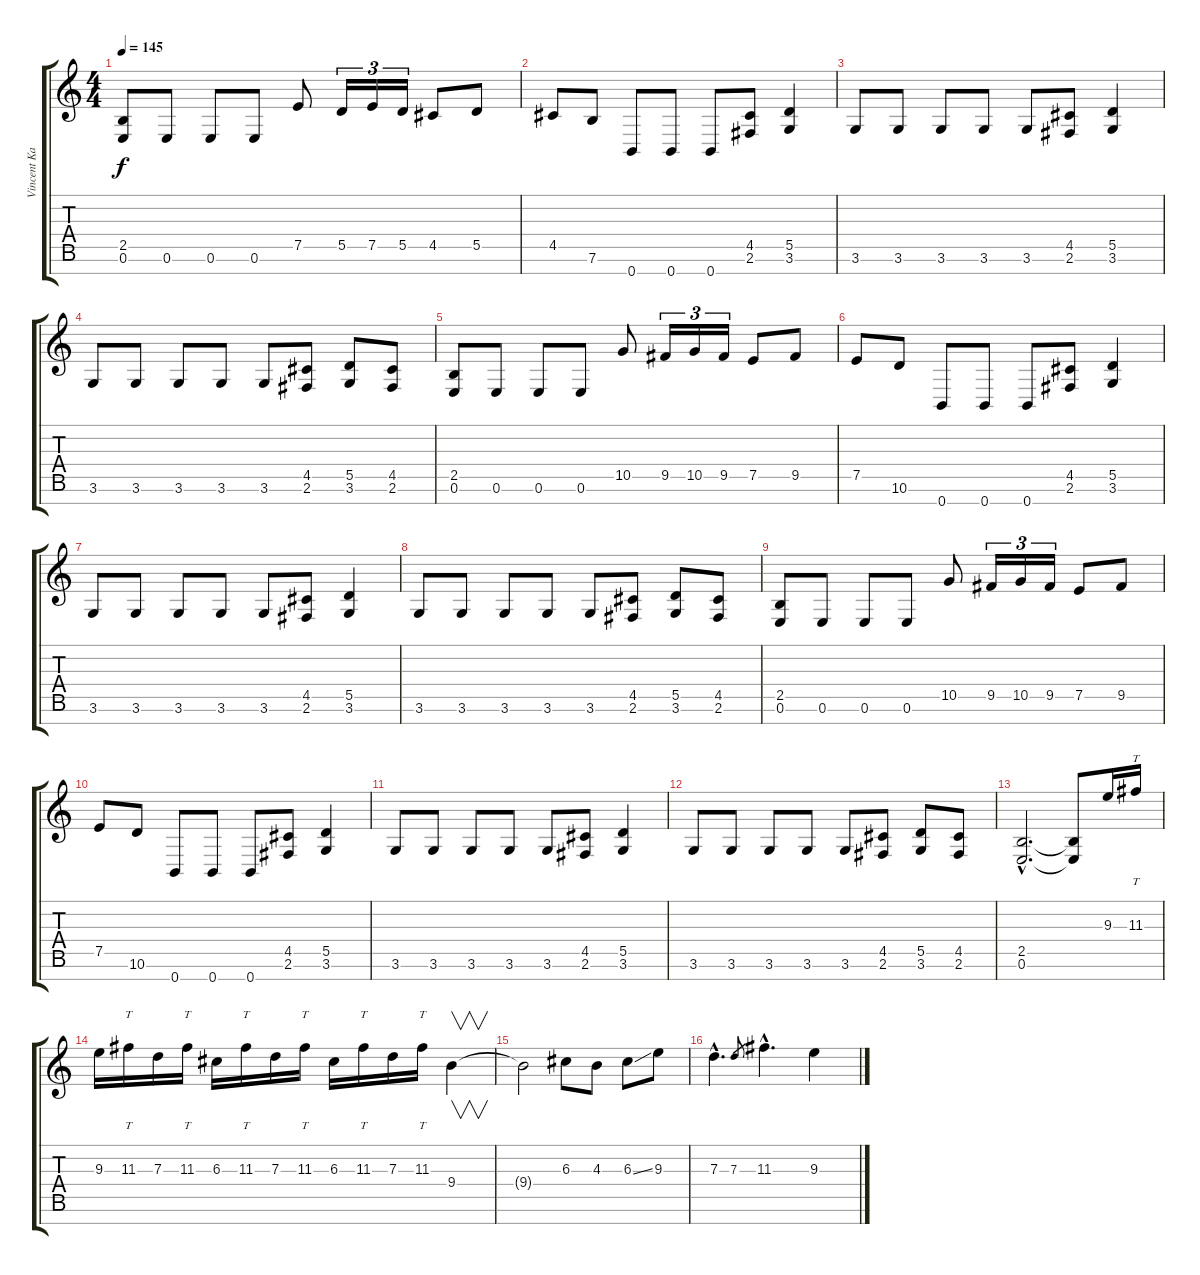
\track ("Vincent Kawanach (Distortion Guitar)" "Vincent Ka") {instrument distortionguitar}
\staff {score tabs}
\tuning (E4 B3 G3 D3 A2 E2 B1) {hide}
\ts (4 4)
\tempo 145
\clef g2
\ks c
(2.5 0.6).8{dy f} 0.6.8 0.6.8 0.6.8 7.5.8 5.5.16{tu (3 2)} 7.5.16{tu (3 2)} 5.5.16{tu (3 2)} 4.5.8 5.5.8 |
4.5.8 7.6.8 0.7.8 0.7.8 0.7.8 (4.5 2.6).8 (5.5 3.6).4 |
3.6.8 3.6.8 3.6.8 3.6.8 3.6.8 (4.5 2.6).8 (5.5 3.6).4 |
3.6.8 3.6.8 3.6.8 3.6.8 3.6.8 (4.5 2.6).8 (5.5 3.6).8 (4.5 2.6).8 |
(2.5 0.6).8 0.6.8 0.6.8 0.6.8 10.5.8 9.5.16{tu (3 2)} 10.5.16{tu (3 2)} 9.5.16{tu (3 2)} 7.5.8 9.5.8 |
7.5.8 10.6.8 0.7.8 0.7.8 0.7.8 (4.5 2.6).8 (5.5 3.6).4 |
3.6.8 3.6.8 3.6.8 3.6.8 3.6.8 (4.5 2.6).8 (5.5 3.6).4 |
3.6.8 3.6.8 3.6.8 3.6.8 3.6.8 (4.5 2.6).8 (5.5 3.6).8 (4.5 2.6).8 |
(2.5 0.6).8 0.6.8 0.6.8 0.6.8 10.5.8 9.5.16{tu (3 2)} 10.5.16{tu (3 2)} 9.5.16{tu (3 2)} 7.5.8 9.5.8 |
7.5.8 10.6.8 0.7.8 0.7.8 0.7.8 (4.5 2.6).8 (5.5 3.6).4 |
3.6.8 3.6.8 3.6.8 3.6.8 3.6.8 (4.5 2.6).8 (5.5 3.6).4 |
3.6.8 3.6.8 3.6.8 3.6.8 3.6.8 (4.5 2.6).8 (5.5 3.6).8 (4.5 2.6).8 |
(2.5{hac} 0.6{hac}).2{d} (2.5{t} 0.6{t}).8 9.3.16{instrument overdrivenguitar} 11.3.16{tt} |
9.3.16 11.3.16{tt} 7.3.16 11.3.16{tt} 6.3.16 11.3.16{tt} 7.3.16 11.3.16{tt} 6.3.16 11.3.16{tt} 7.3.16 11.3.16{tt} 9.4.4{v} |
9.4{t}.2 6.3.8 4.3.8 6.3{ss}.8 9.3.8 |
7.3{hac}.4{d} 7.3.8{gr} 11.3{hac}.4{d} 9.3.4
